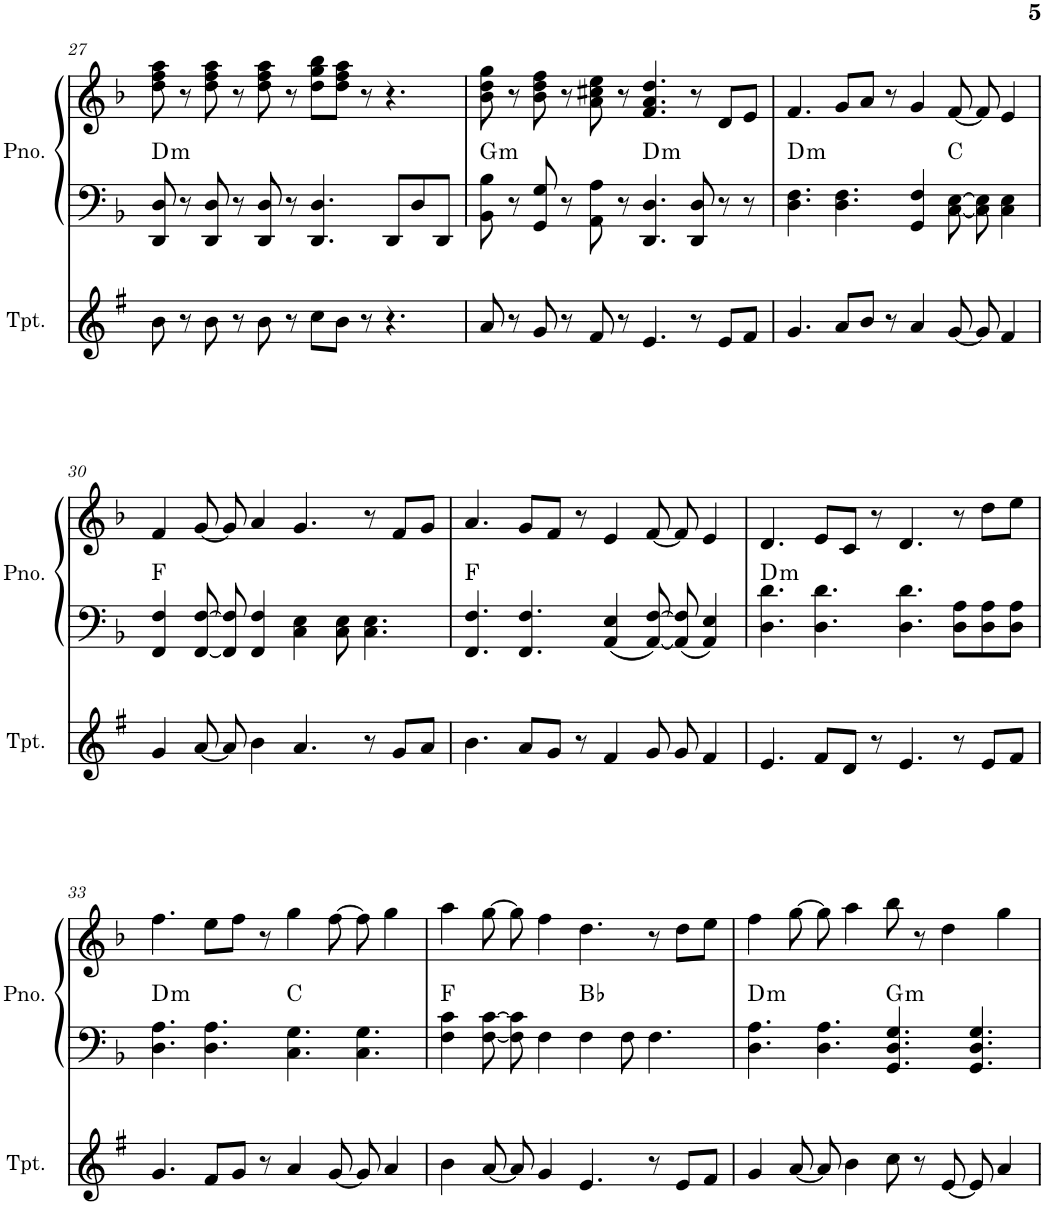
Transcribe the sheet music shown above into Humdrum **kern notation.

**kern	**kern	**kern	**harte
*part2	*part1	*part1	*part1
*staff3	*staff2	*staff1	*
*I"Trumpet Bb	*I"Piano	*	*
*I'Tpt.	*I'Pno.	*	*
!!LO:PB:g=z
*clefG2	*clefF4	*clefG2	*
*Trd1c2	*	*	*
*k[f#]	*k[b-]	*k[b-]	*
*M12/8	*M12/8	*M12/8	*
=27	=27	=27	=27
!	!	!	!LO:H:kt=m
8b\	8DD/ 8D/	8dd\ 8ff\ 8aa\	D:min
8r	8r	8r	.
8b\	8DD/ 8D/	8dd\ 8ff\ 8aa\	.
8r	8r	8r	.
8b\	8DD/ 8D/	8dd\ 8ff\ 8aa\	.
8r	8r	8r	.
8cc\L	4.DD/ 4.D/	8dd\ 8gg\ 8bb-\L	.
8b\J	.	8dd\ 8ff\ 8aa\J	.
8r	.	8r	.
4.r	8DD/L	4.r	.
.	8D/	.	.
.	8DD/J	.	.
=28	=28	=28	=28
!	!	!	!LO:H:kt=m
8a/	8BB-\ 8B-\	8b-\ 8dd\ 8gg\	G:min
8r	8r	8r	.
8g/	8GG/ 8G/	8b-\ 8dd\ 8ff\	.
8r	8r	8r	.
8f#/	8AA\ 8A\	8a\ 8cc#X\ 8ee\	.
8r	8r	8r	.
!	!	!	!LO:H:kt=m
4.e/	4.DD/ 4.D/	4.f/ 4.a/ 4.dd/	D:min
8r	8DD/ 8D/	8r	.
8e/L	8r	8d/L	.
8f#/J	8r	8e/J	.
=29	=29	=29	=29
!	!	!	!LO:H:kt=m
4.g/	4.D\ 4.F\	4.f/	D:min
8a/L	4.D\ 4.F\	8g/L	.
8b/J	.	8a/J	.
8r	.	8r	.
4a/	4GG/ 4F/	4g/	.
[8g/	[8C\ [8E\	[8f/	C:maj
8g/]	8C\] 8E\]	8f/]	.
4f#/	4C\ 4E\	4e/	.
!!LO:LB:g=z
=30	=30	=30	=30
4g/	4FF/ 4F/	4f/	F:maj
[8a/	[8FF/ [8F/	[8g/	.
8a/]	8FF/] 8F/]	8g/]	.
4b\	4FF/ 4F/	4a/	.
4.a/	4C\ 4E\	4.g/	.
.	8C\ 8E\	.	.
8r	4.C\ 4.E\	8r	.
8g/L	.	8f/L	.
8a/J	.	8g/J	.
=31	=31	=31	=31
4.b\	4.FF/ 4.F/	4.a/	F:maj
8a/L	4.FF/ 4.F/	8g/L	.
8g/J	.	8f/J	.
8r	.	8r	.
4f#/	4AA/ 4E/	4e/	.
8g/	[8AA/ [8F/	[8f/	.
8g/	8AA/] 8F/]	8f/]	.
4f#/	4AA/ 4E/	4e/	.
=32	=32	=32	=32
!	!	!	!LO:H:kt=m
4.e/	4.D\ 4.d\	4.d/	D:min
8f#/L	4.D\ 4.d\	8e/L	.
8d/J	.	8c/J	.
8r	.	8r	.
4.e/	4.D\ 4.d\	4.d/	.
8r	8D\ 8A\L	8r	.
8e/L	8D\ 8A\	8dd\L	.
8f#/J	8D\ 8A\J	8ee\J	.
!!LO:LB:g=z
=33	=33	=33	=33
!	!	!	!LO:H:kt=m
4.g/	4.D\ 4.A\	4.ff\	D:min
8f#/L	4.D\ 4.A\	8ee\L	.
8g/J	.	8ff\J	.
8r	.	8r	.
4a/	4.C\ 4.G\	4gg\	C:maj
[8g/	.	[8ff\	.
8g/]	4.C\ 4.G\	8ff\]	.
4a/	.	4gg\	.
=34	=34	=34	=34
4b\	4F\ 4c\	4aa\	F:maj
[8a/	[8F\ [8c\	[8gg\	.
8a/]	8F\] 8c\]	8gg\]	.
4g/	4F\	4ff\	.
4.e/	4F\	4.dd\	Bb:maj
.	8F\	.	.
8r	4.F\	8r	.
8e/L	.	8dd\L	.
8f#/J	.	8ee\J	.
=35	=35	=35	=35
!	!	!	!LO:H:kt=m
4g/	4.D\ 4.A\	4ff\	D:min
[8a/	.	[8gg\	.
8a/]	4.D\ 4.A\	8gg\]	.
4b\	.	4aa\	.
!	!	!	!LO:H:kt=m
8cc\	4.GG/ 4.D/ 4.G/	8bb-\	G:min
8r	.	8r	.
[8e/	.	4dd\	.
8e/]	4.GG/ 4.D/ 4.G/	.	.
4a/	.	4gg\	.
=	=	=	=
*-	*-	*-	*-
